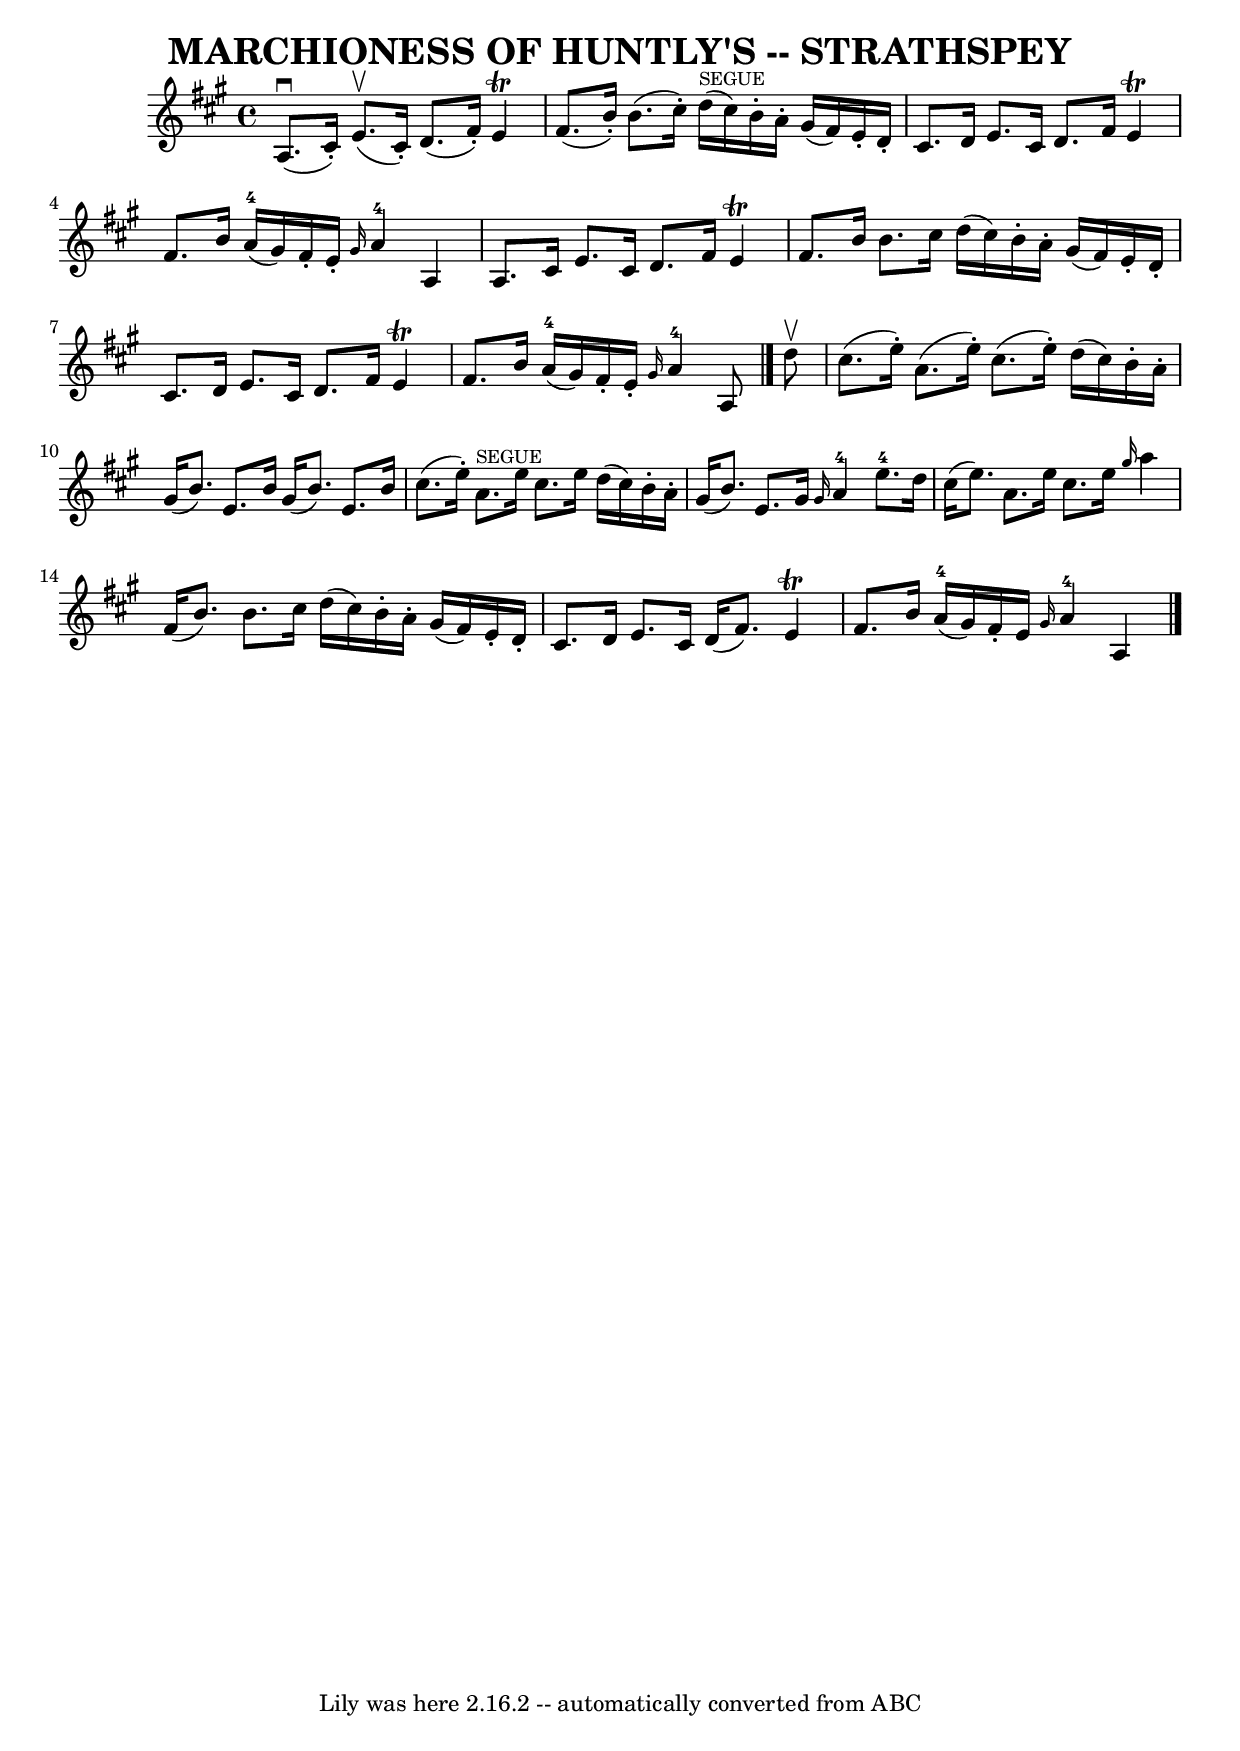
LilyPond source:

\version "2.16.2"
\include "Mammoth.ily"
\header {
  %% book = "Ryan's Mammoth Collection of Fiddle Tunes"
  composer = ""
  crossRefNumber = "1"
  footnotes = ""
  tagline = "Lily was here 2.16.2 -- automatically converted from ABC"
  title = "MARCHIONESS OF HUNTLY'S -- STRATHSPEY"

}
voicedefault =  {


  \override Staff.TimeSignature #'style = #'C
  \time 4/4 
  \key a \major
 a8. (^\downbow cis'16 -.) e'8. (^\upbow   
  cis'16 -.) d'8. (fis'16 -.) e'4^\trill   |
  fis'8. (b'16 
  -.) b'8. (cis''16 -.) d''16^\segue(cis''16) b'16 -.   
  a'16 -. gis'16 (fis'16) e'16 -. d'16 -.   |
  cis'8.    
  d'16 e'8. cis'16 d'8. fis'16 e'4^\trill   |
  fis'8.    
  b'16 a'16-4(gis'16) fis'16 -. e'16 -. \grace { gis'16  
					       }   
  a'4-4 a4    |
  a8. cis'16 e'8. cis'16 d'8.    
  fis'16 e'4^\trill   |
  fis'8. b'16 b'8. cis''16 d''16 (
  cis''16) b'16 -. a'16 -. gis'16 (fis'16) e'16 -. d'16 -.   
  |
  cis'8. d'16 e'8. cis'16 d'8. fis'16 e'4^\trill  
  |
  fis'8. b'16 a'16-4(gis'16) fis'16 -. e'16 -. 
  \grace { gis'16  
	 } a'4-4 a8    \bar "|." d''8^\upbow   
  |
  cis''8. (e''16 -.) a'8. (e''16 -.) cis''8. (e''16 
  -.) d''16 (cis''16) b'16 -. a'16 -.   |
  gis'16 (b'8.  
  -) e'8. b'16 gis'16 (b'8.) e'8. b'16    |
  cis''8. 
  (e''16 -.) a'8.^\segue e''16 cis''8. e''16 d''16 (
  cis''16) b'16 -. a'16 -.   |
  gis'16 (b'8.) e'8.    
  gis'16  \grace { gis'16  
		 } a'4-4 e''8.-4 d''16    |
  
  cis''16 (e''8.) a'8. e''16 cis''8. e''16  \grace {    
    gis''16  
  } a''4    |
  fis'16 (b'8.) b'8. cis''16 d''16 
  (cis''16) b'16 -. a'16 -. gis'16 (fis'16) e'16 -. d'16 -. 
  |
  cis'8. d'16 e'8. cis'16 d'16 (fis'8.) e'4 
  ^\trill   |
  fis'8. b'16 a'16-4(gis'16) fis'16 -.   
  e'16  \grace { gis'16  
	       } a'4-4 a4    \bar "|."   

}

\score{
  <<

    \context Staff="default"
    {
      \voicedefault 
      
    }

  >>
  \layout {
    
  }
  \midi {
  }

}
